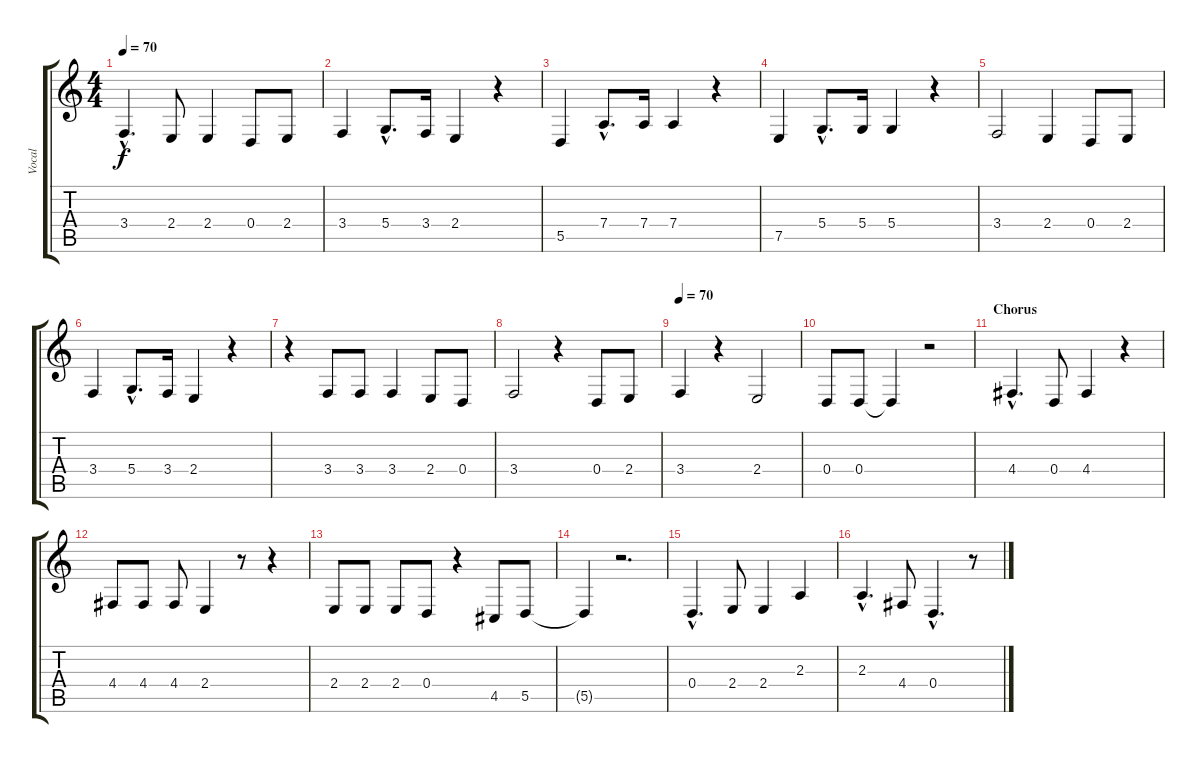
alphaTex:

\track ("Vocal" "Vocal") {instrument trombone}
\staff {score tabs}
\tuning (E4 B3 G3 D3 A2 E2) {hide}
\ts (4 4)
\tempo 70
\clef g2
\ks c
3.4{hac}.4{d dy f} 2.4.8 2.4.4 0.4.8 2.4.8 |
3.4.4 5.4{hac}.8{d} 3.4.16 2.4.4 r.4 |
5.5.4 7.4{hac}.8{d} 7.4.16 7.4.4 r.4 |
7.5.4 5.4{hac}.8{d} 5.4.16 5.4.4 r.4 |
3.4.2 2.4.4 0.4.8 2.4.8 |
3.4.4 5.4{hac}.8{d} 3.4.16 2.4.4 r.4 |
r.4 3.4.8 3.4.8 3.4.4 2.4.8 0.4.8 |
3.4.2 r.4 0.4.8 2.4.8 |
\tempo 70
3.4.4 r.4 2.4.2 |
0.4.8 0.4.8 0.4{t}.4 r.2 |
\section ("" "Chorus")
4.4{hac}.4{d} 0.4.8 4.4.4 r.4 |
4.4.8 4.4.8 4.4.8 2.4.4 r.8 r.4 |
2.4.8 2.4.8 2.4.8 0.4.8 r.4 4.5.8 5.5.8 |
5.5{t}.4 r.2{d} |
0.4{hac}.4{d} 2.4.8 2.4.4 2.3.4 |
2.3{hac}.4{d} 4.4.8 0.4{hac}.4{d} r.8
